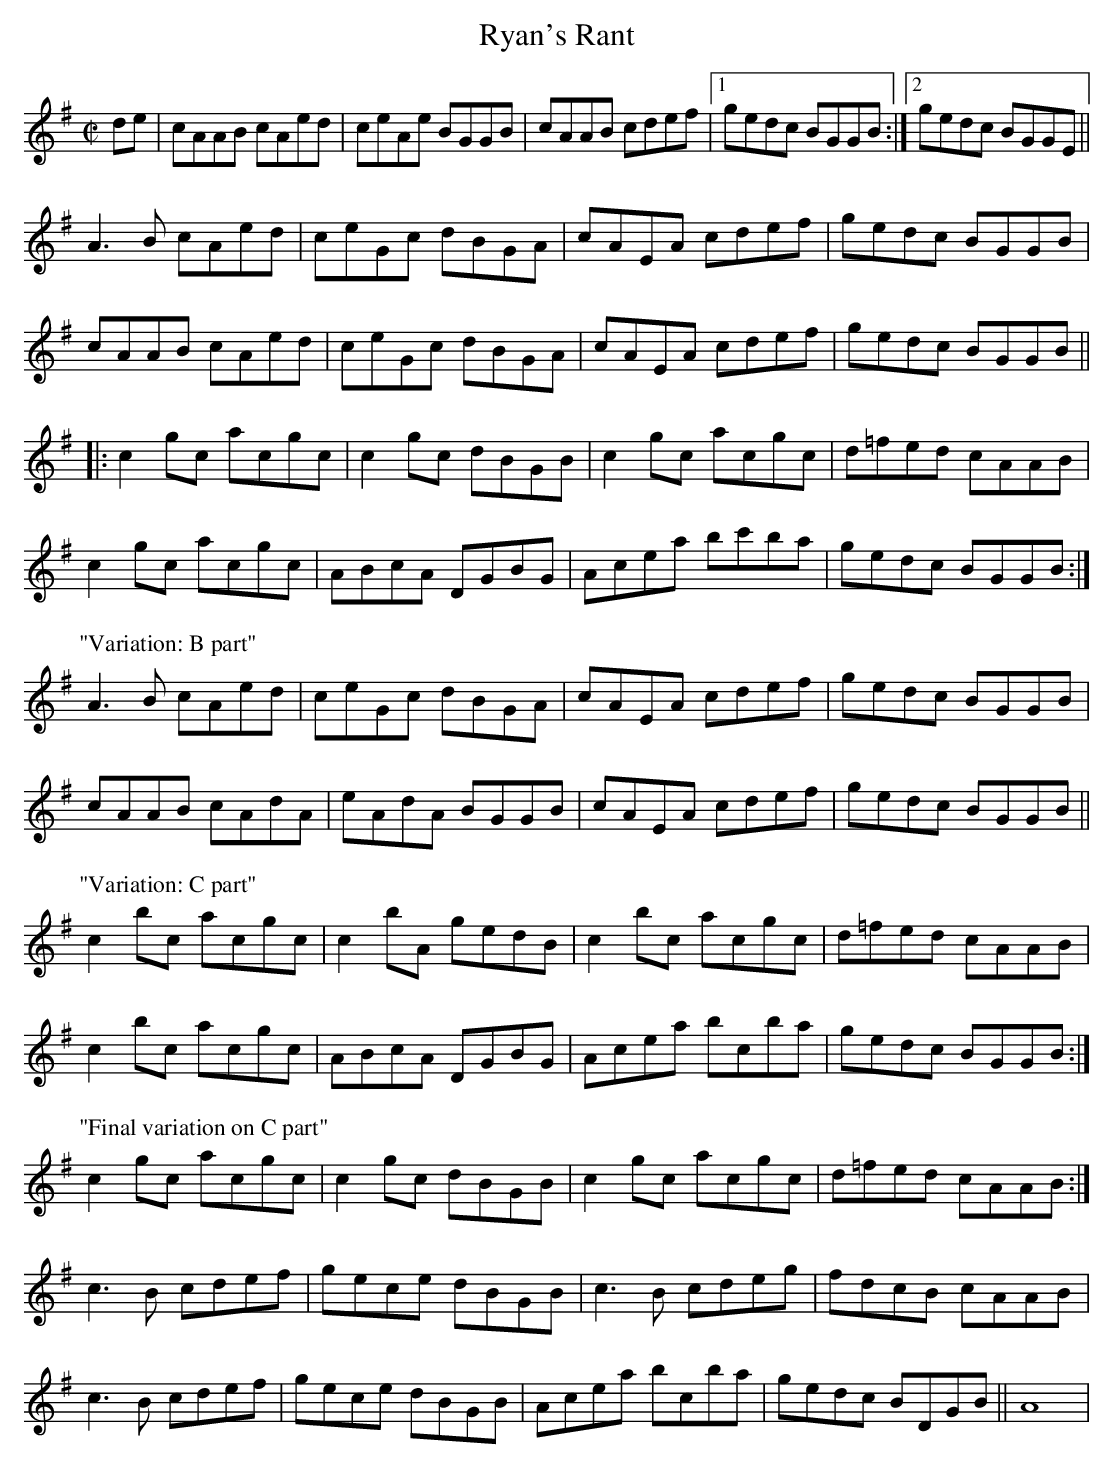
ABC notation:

X:1
T:Ryan's Rant
M:C|
K:ADor
de | cAAB cAed | ceAe BGGB | cAAB cdef |1 gedc BGGB :|2 gedc BGGE ||
A3 B cAed | ceGc dBGA | cAEA cdef | gedc BGGB |
cAAB cAed | ceGc dBGA | cAEA cdef | gedc BGGB ||
|:c2 gc acgc | c2 gc dBGB | c2 gc acgc | d=fed cAAB |
c2 gc acgc | ABcA DGBG | Acea bc'ba | gedc BGGB :|
P:"Variation: B part"
A3 B cAed | ceGc dBGA | cAEA cdef | gedc BGGB |
cAAB cAdA | eAdA BGGB | cAEA cdef | gedc BGGB ||
P:"Variation: C part"
c2 bc acgc | c2 bA gedB | c2 bc acgc | d=fed cAAB |
c2 bc acgc | ABcA DGBG | Acea bcba | gedc BGGB :|
P:"Final variation on C part"
c2 gc acgc | c2 gc dBGB | c2 gc acgc | d=fed cAAB :|
c3 B cdef | gece dBGB | c3 B cdeg | fdcB cAAB |
c3 B cdef | gece dBGB | Acea bcba | gedc BDGB || A8 |
